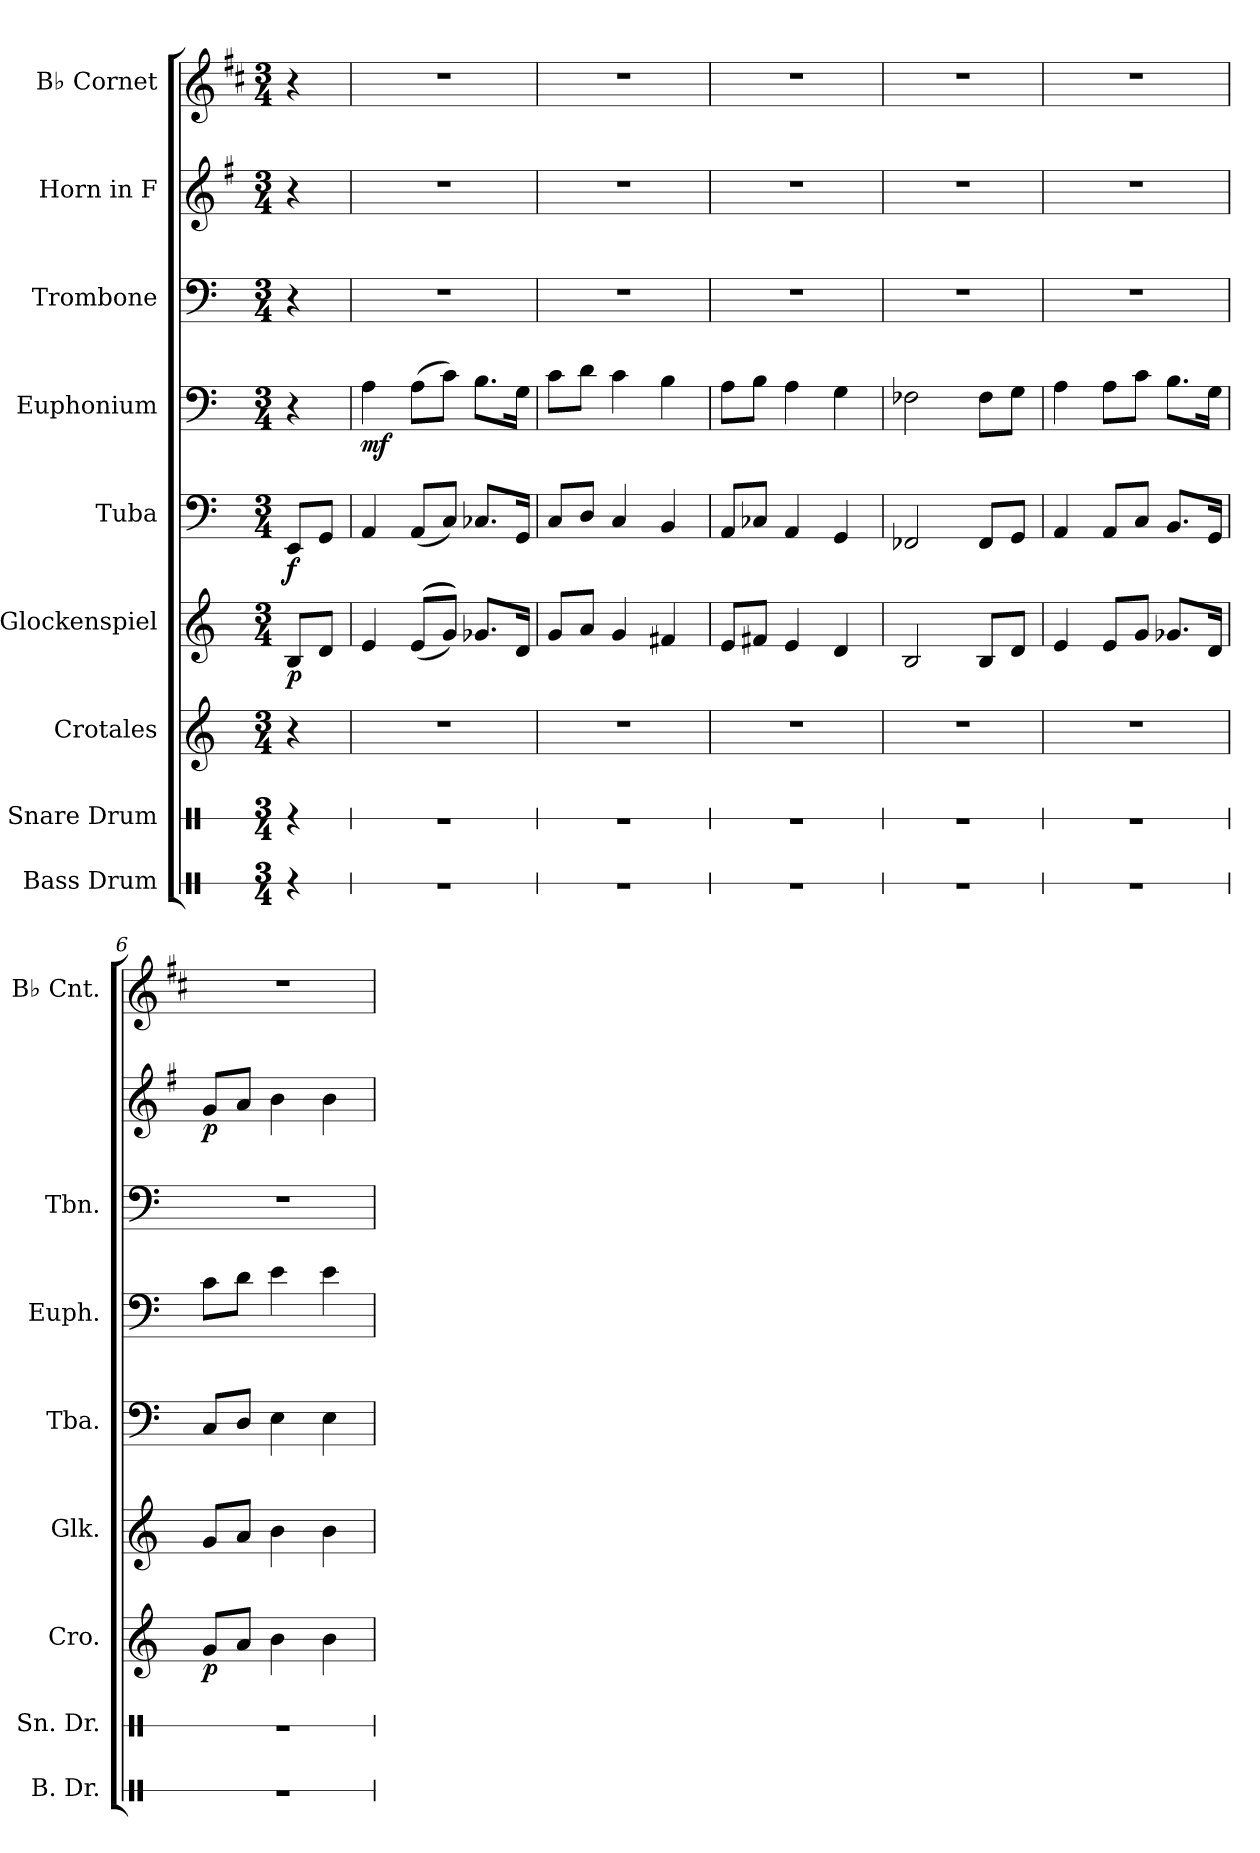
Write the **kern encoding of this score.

**kern	**kern	**kern	**dynam	**kern	**dynam	**kern	**dynam	**kern	**dynam	**kern	**kern	**dynam	**kern
*part9	*part8	*part7	*part7	*part6	*part6	*part5	*part5	*part4	*part4	*part3	*part2	*part2	*part1
*staff9	*staff8	*staff7	*staff7	*staff6	*staff6	*staff5	*staff5	*staff4	*staff4	*staff3	*staff2	*staff2	*staff1
*I"Bass Drum	*I"Snare Drum	*I"Crotales	*	*I"Glockenspiel	*	*I"Tuba	*	*I"Euphonium	*	*I"Trombone	*I"Horn in F	*	*I"B♭ Cornet
*I'B. Dr.	*I'Sn. Dr.	*I'Cro.	*	*I'Glk.	*	*I'Tba.	*	*I'Euph.	*	*I'Tbn.	*	*	*I'B♭ Cnt.
*stria1	*stria1	*	*	*	*	*	*	*	*	*	*	*	*
*clefX	*clefX	*clefG2	*	*clefG2	*	*clefF4	*	*clefF4	*	*clefF4	*clefG2	*	*clefG2
*	*	*ITrd-14c-24	*	*ITrd-14c-24	*	*	*	*	*	*	*ITrd4c7	*	*ITrd1c2
*k[]	*k[]	*k[]	*	*k[]	*	*k[]	*	*k[]	*	*k[]	*k[]	*	*k[]
*M3/4	*M3/4	*M3/4	*	*M3/4	*	*M3/4	*	*M3/4	*	*M3/4	*M3/4	*	*M3/4
*MM72	*MM72	*MM72	*	*MM72	*	*MM72	*	*MM72	*	*MM72	*MM72	*	*MM72
=	=	=	=	=	=	=	=	=	=	=	=	=	=
!	!	!	!	!	!LO:DY:b	!	!LO:DY:b	!	!	!	!	!	!
4r	4r	4r	.	8bb/L	p	8EE/L	f	4r	.	4r	4r	.	4r
.	.	.	.	8ddd/J	.	8GG/J	.	.	.	.	.	.	.
=1	=1	=1	=1	=1	=1	=1	=1	=1	=1	=1	=1	=1	=1
!	!	!	!	!	!	!	!	!	!LO:DY:b	!	!	!	!
2.r	2.r	2.r	.	4eee/	.	4AA/	.	4A\	mf	2.r	2.r	.	2.r
.	.	.	.	(((8eee/L	.	(8AA/L	.	(8A\L	.	.	.	.	.
.	.	.	.	8ggg/J)))	.	8C/J)	.	8c\J)	.	.	.	.	.
.	.	.	.	8.ggg-X/L	.	8.C-X/L	.	8.B\L	.	.	.	.	.
.	.	.	.	16ddd/Jk	.	16GG/Jk	.	16G\Jk	.	.	.	.	.
=2	=2	=2	=2	=2	=2	=2	=2	=2	=2	=2	=2	=2	=2
2.r	2.r	2.r	.	8ggg/L	.	8C/L	.	8c\L	.	2.r	2.r	.	2.r
.	.	.	.	8aaa/J	.	8D/J	.	8d\J	.	.	.	.	.
.	.	.	.	4ggg/	.	4C/	.	4c\	.	.	.	.	.
.	.	.	.	4fff#X/	.	4BB/	.	4B\	.	.	.	.	.
=3	=3	=3	=3	=3	=3	=3	=3	=3	=3	=3	=3	=3	=3
2.r	2.r	2.r	.	8eee/L	.	8AA/L	.	8A\L	.	2.r	2.r	.	2.r
.	.	.	.	8fff#X/J	.	8C-X/J	.	8B\J	.	.	.	.	.
.	.	.	.	4eee/	.	4AA/	.	4A\	.	.	.	.	.
.	.	.	.	4ddd/	.	4GG/	.	4G\	.	.	.	.	.
=4	=4	=4	=4	=4	=4	=4	=4	=4	=4	=4	=4	=4	=4
2.r	2.r	2.r	.	2bb/	.	2FF-X/	.	2F-X\	.	2.r	2.r	.	2.r
.	.	.	.	8bb/L	.	8FF-/L	.	8F-\L	.	.	.	.	.
.	.	.	.	8ddd/J	.	8GG/J	.	8G\J	.	.	.	.	.
=5	=5	=5	=5	=5	=5	=5	=5	=5	=5	=5	=5	=5	=5
2.r	2.r	2.r	.	4eee/	.	4AA/	.	4A\	.	2.r	2.r	.	2.r
.	.	.	.	8eee/L	.	8AA/L	.	8A\L	.	.	.	.	.
.	.	.	.	8ggg/J	.	8C/J	.	8c\J	.	.	.	.	.
.	.	.	.	8.ggg-X/L	.	8.BB/L	.	8.B\L	.	.	.	.	.
.	.	.	.	16ddd/Jk	.	16GG/Jk	.	16G\Jk	.	.	.	.	.
!!LO:PB:g=z
=6	=6	=6	=6	=6	=6	=6	=6	=6	=6	=6	=6	=6	=6
!	!	!	!LO:DY:b	!	!	!	!	!	!	!	!	!LO:DY:b	!
2.r	2.r	8ggg/L	p	8ggg/L	.	8C/L	.	8c\L	.	2.r	8c/L	p	2.r
.	.	8aaa/J	.	8aaa/J	.	8D/J	.	8d\J	.	.	8d/J	.	.
.	.	4bbb\	.	4bbb\	.	4E\	.	4e\	.	.	4e\	.	.
.	.	4bbb\	.	4bbb\	.	4E\	.	4e\	.	.	4e\	.	.
=	=	=	=	=	=	=	=	=	=	=	=	=	=
*-	*-	*-	*-	*-	*-	*-	*-	*-	*-	*-	*-	*-	*-
